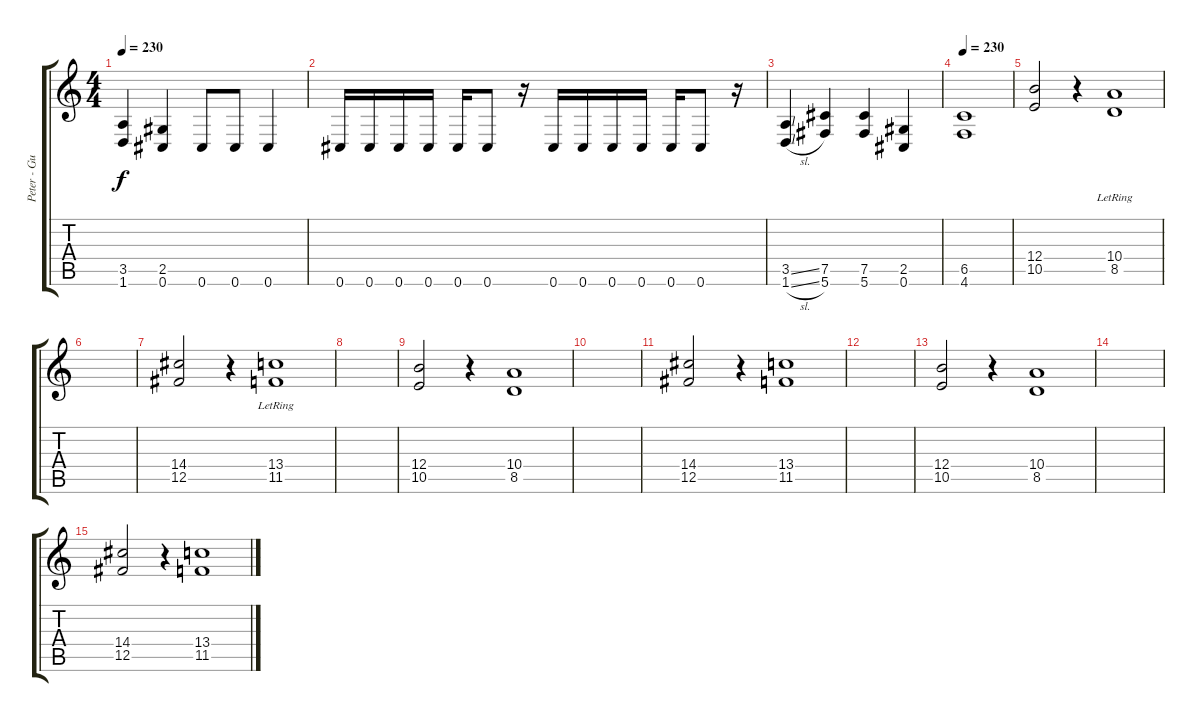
\track ("Peter - Guitar, Vocal" "Peter - Gu") {instrument overdrivenguitar}
\staff {score tabs}
\tuning (Db4 Ab3 E3 B2 Gb2 Db2) {hide}
\ts (4 4)
\tempo 230
\clef g2
\ks c
(3.5 1.6).4{dy f} (2.5 0.6).4 0.6.8 0.6.8 0.6.4 |
0.6.16 0.6.16 0.6.16 0.6.16 0.6.16 0.6.8 r.16 0.6.16 0.6.16 0.6.16 0.6.16 0.6.16 0.6.8 r.16 |
(3.5{ss} 1.6{sl}).4 (7.5 5.6).4 (7.5 5.6).4 (2.5 0.6).4 |
\tempo 230
(6.5 4.6).1 |
(12.4 10.5).2 r.4 (10.4{lr} 8.5{lr}).1 |
|
(14.4 12.5).2 r.4 (13.4{lr} 11.5{lr}).1 |
|
(12.4 10.5).2 r.4 (10.4 8.5).1 |
|
(14.4 12.5).2 r.4 (13.4 11.5).1 |
|
(12.4 10.5).2 r.4 (10.4 8.5).1 |
|
(14.4 12.5).2 r.4 (13.4 11.5).1
